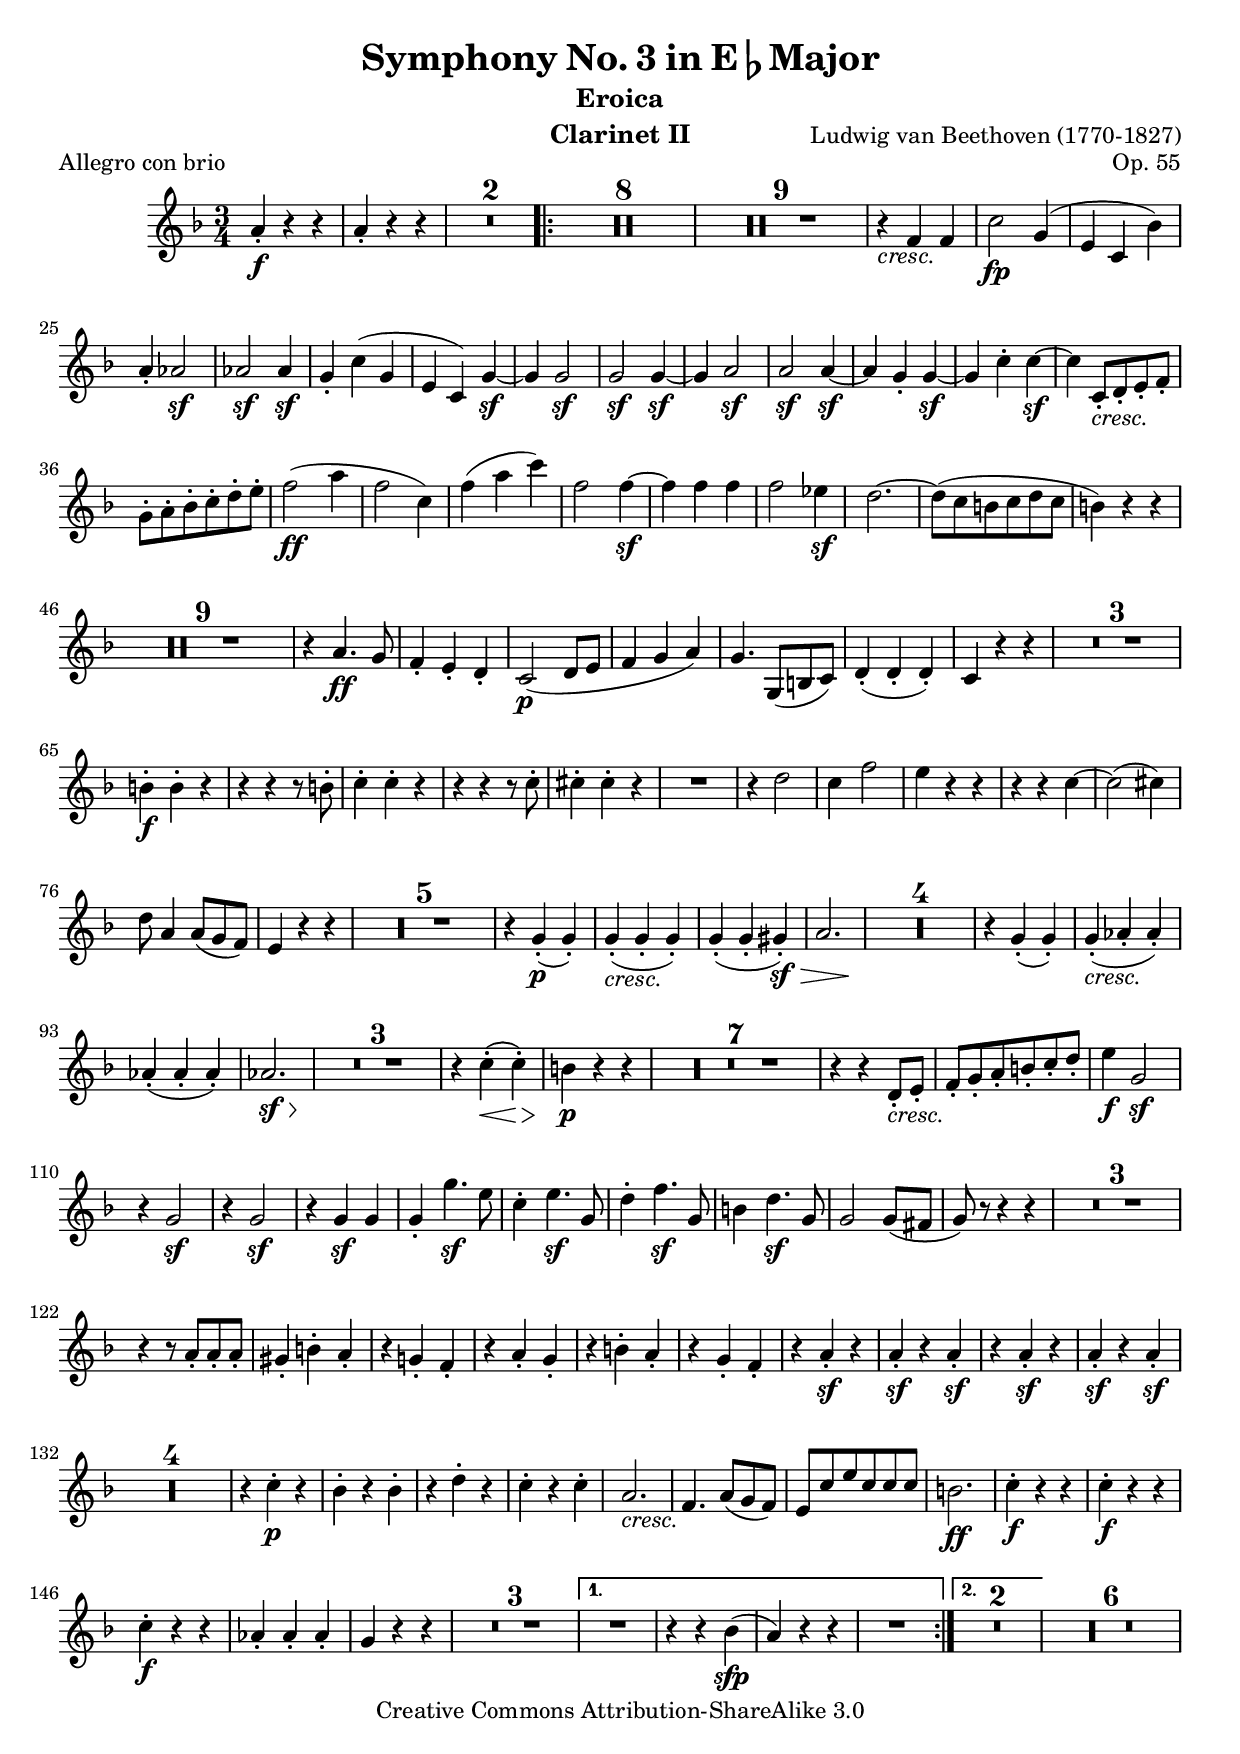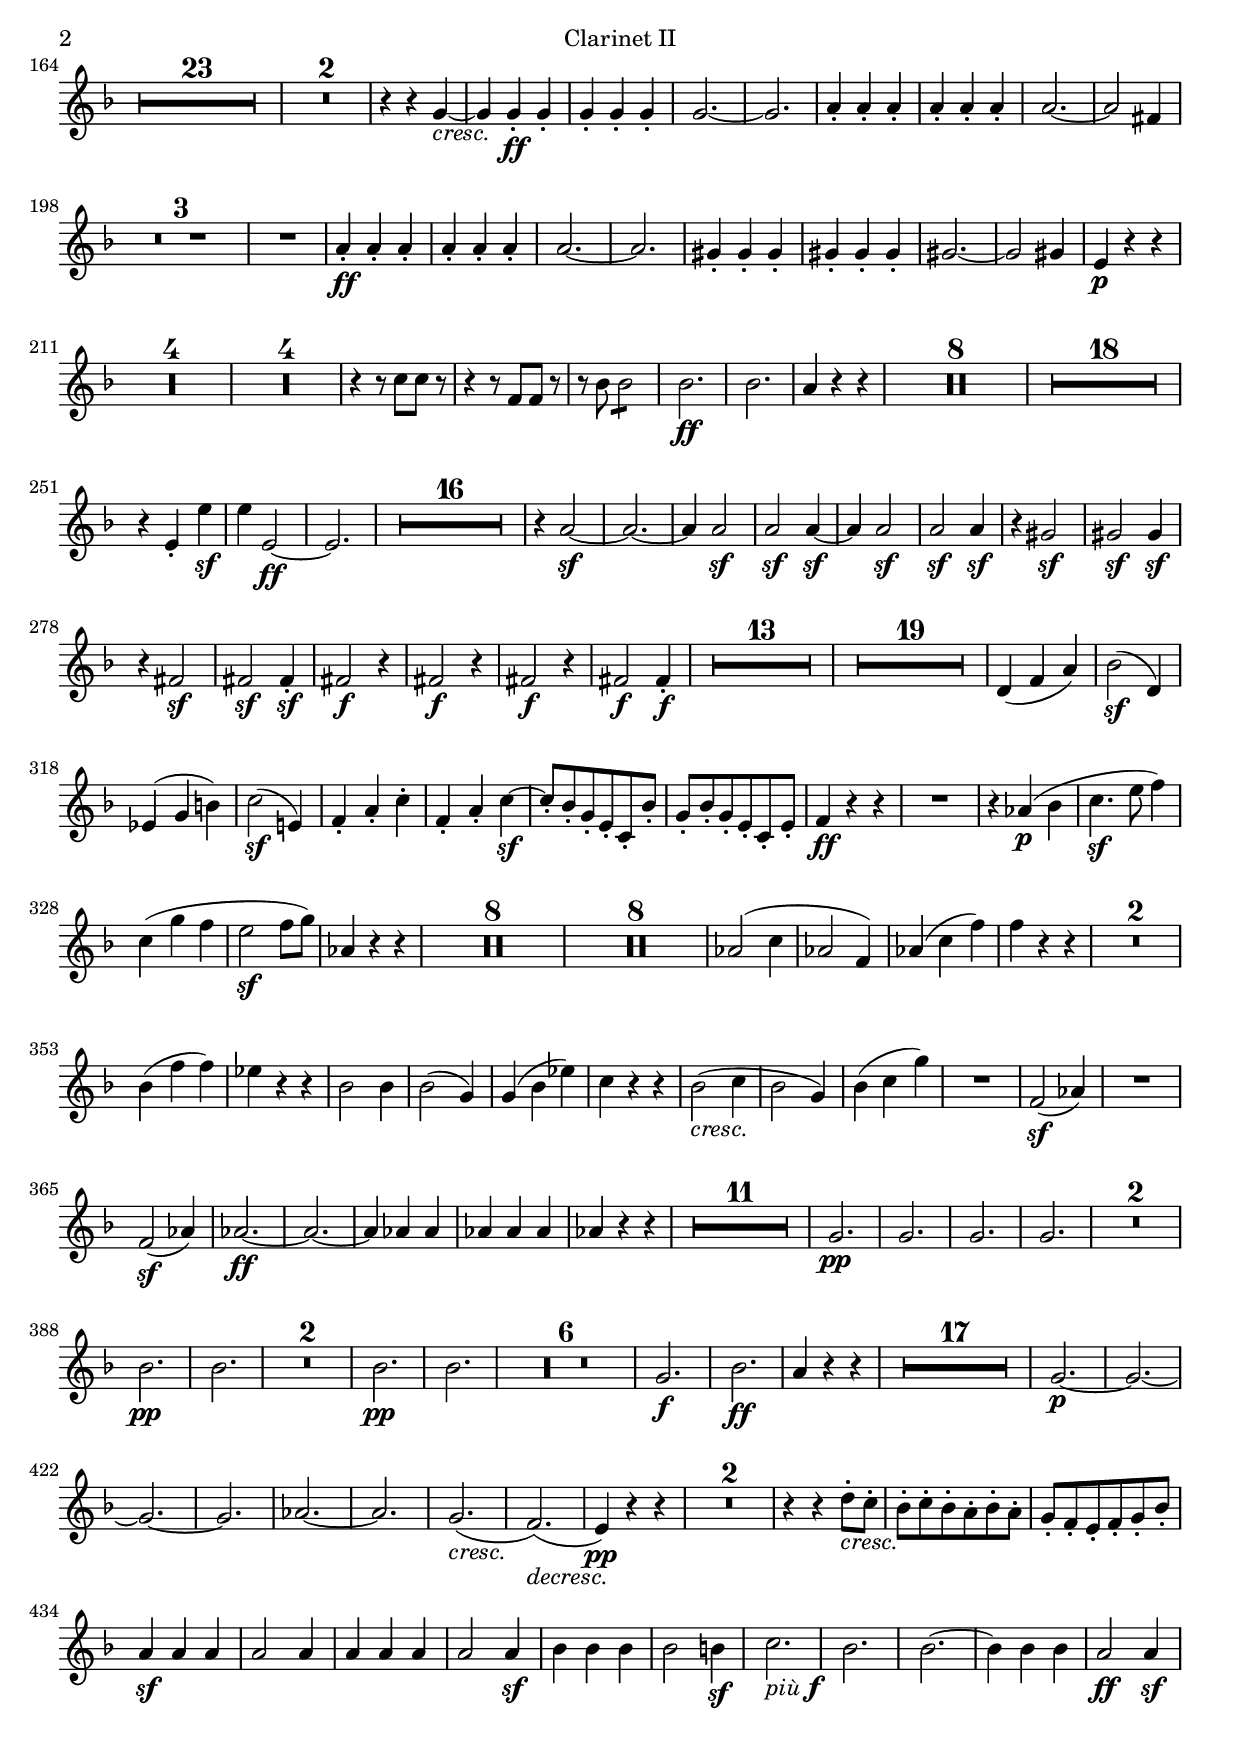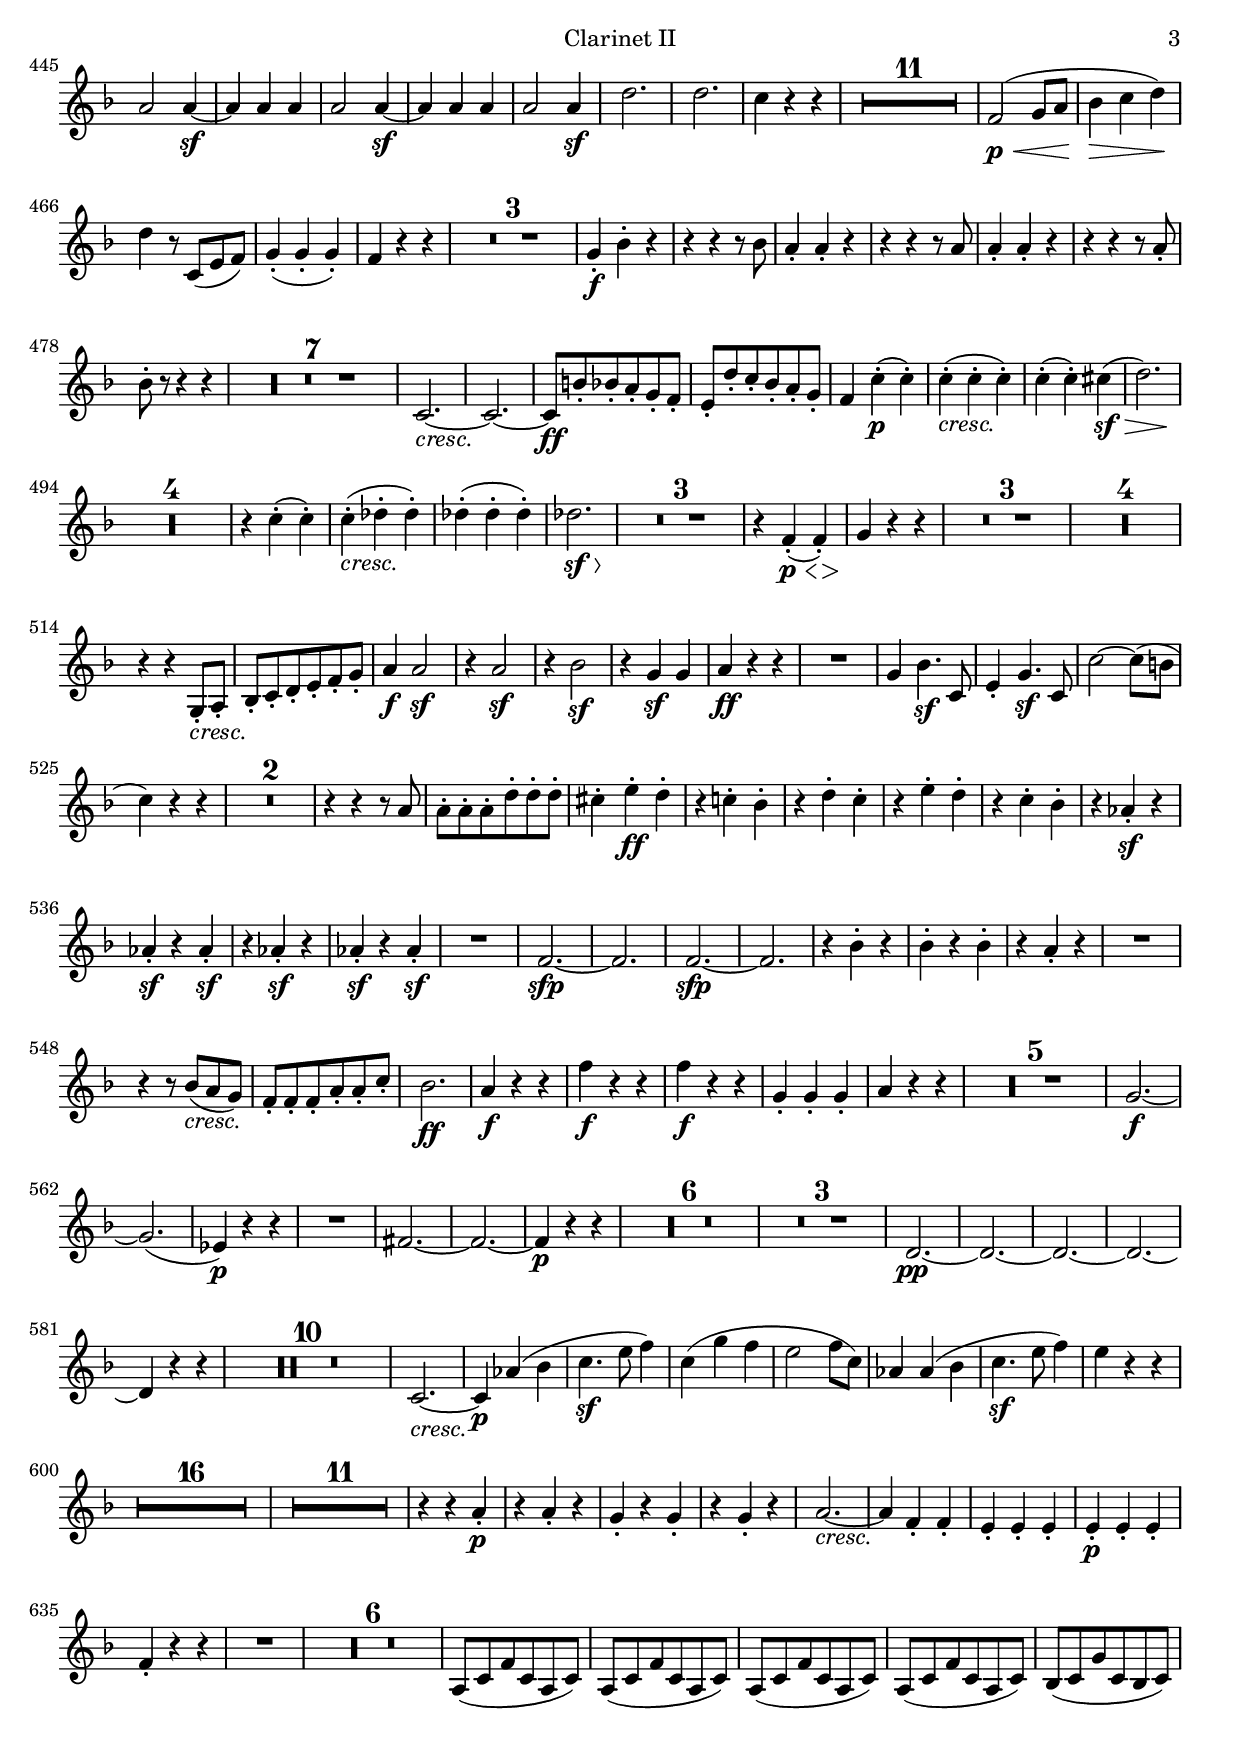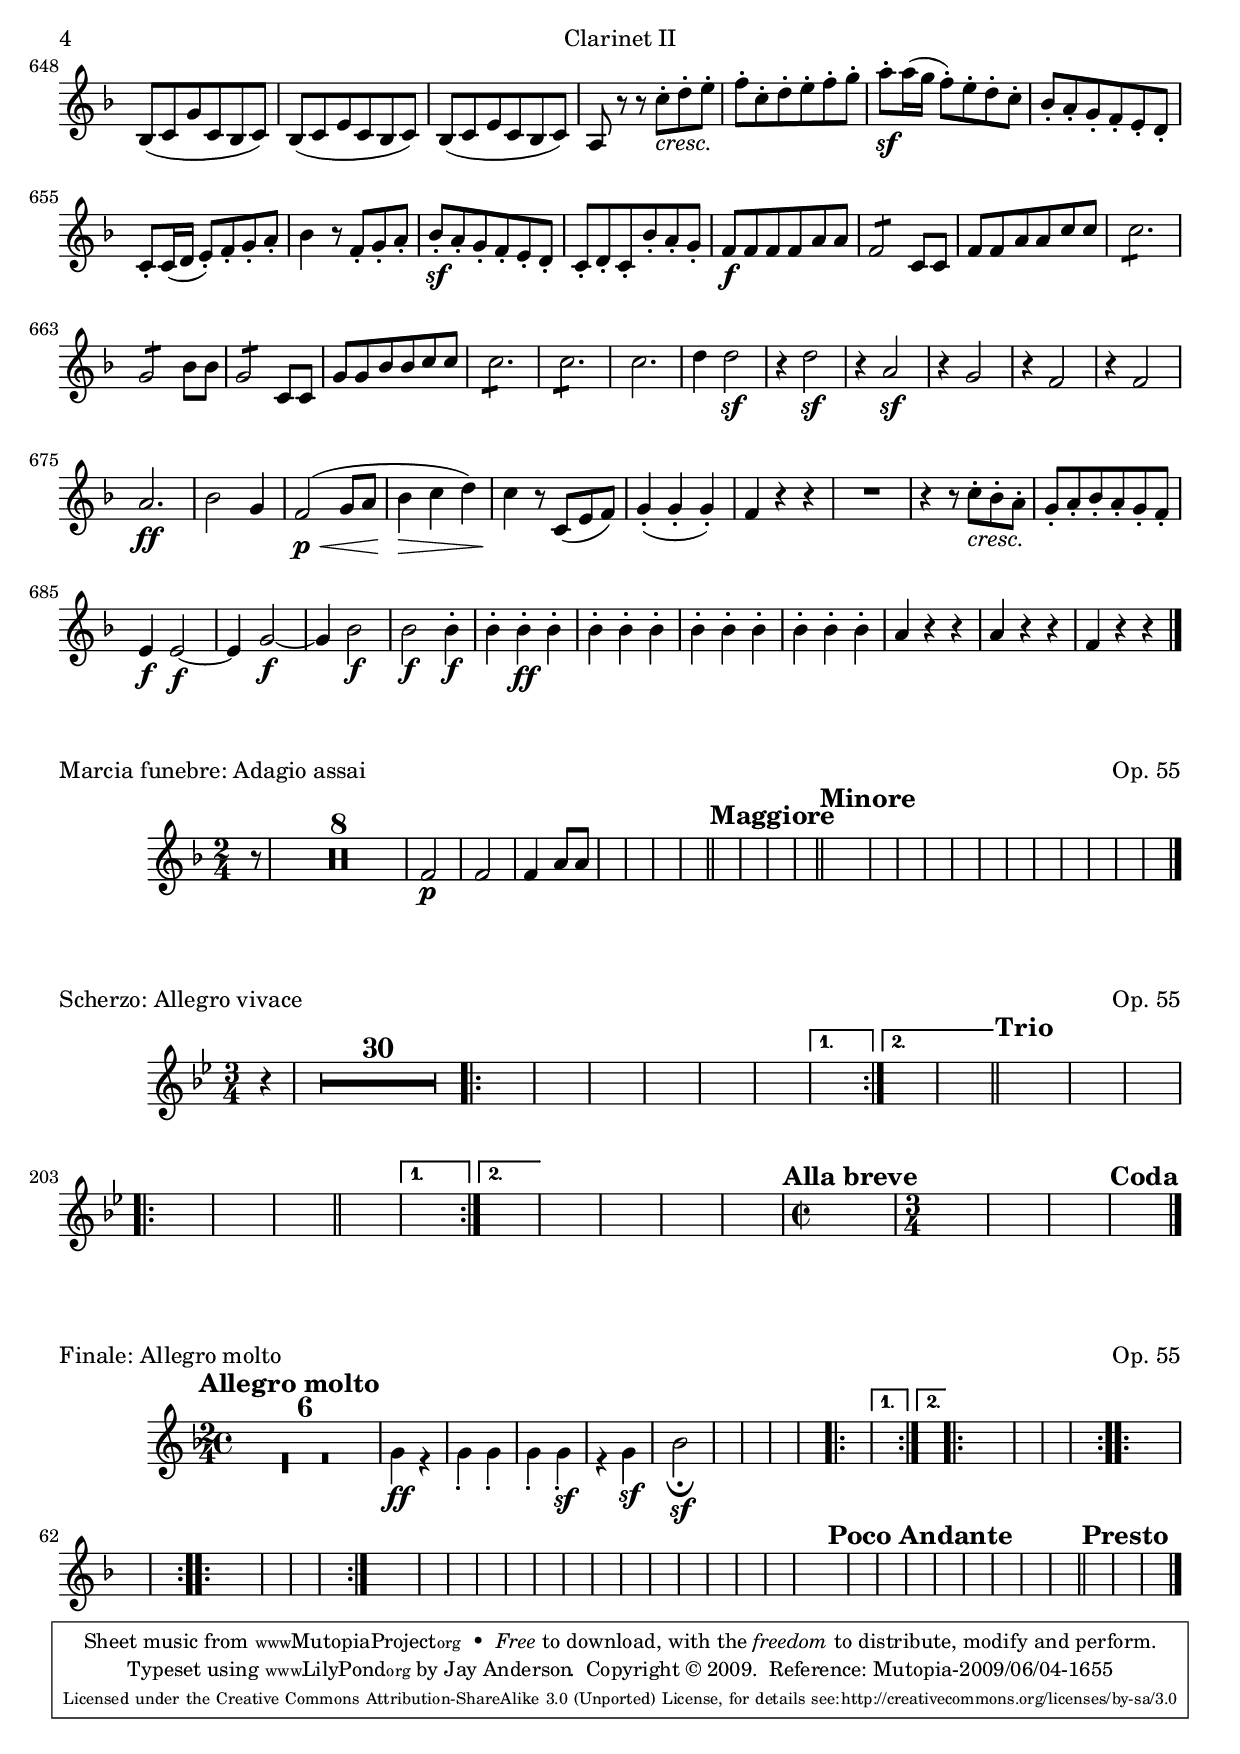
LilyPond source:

\version "2.11.49"

\include "defs.lyi" 
\include "defs.lyi"

clarinetTwoMvtI = \relative c''
{
  \time 3/4
  \transposition bes
  \key f \major
  a4-.\f r r |
  a4-. r r |
  R2.*2 |
  \repeat volta 2
  {
    R2.*17 | %page 2
    r4_\mCresc f f |
    c'2\fp g4( |
    e c bes') |
    a4-. aes2\sf |
    aes2\sf aes4\sf |
    g-. c( g |
    e c) g'~\sf |
    g g2\sf |
    g\sf g4~\sf |
    g a2\sf |
    a\sf a4~\sf |
    a g-. g~\sf |
    g c-. c~\sf |
    c c,8-._\mCresc d-. e-. f-. |
    g-. a-. bes-. c-. d-. e-. |

    %page 3
    f2(\ff a4 |
    f2 c4) |
    f4( a c) |
    f,2 f4~\sf |
    f f f |
    f2 ees4\sf |
    d2.~ |
    d8( c b c d c |
    b4) r r |
    R2.*9
    r4 a4.\ff g8 |
    f4-. e-. d-. |
    c2(\p d8 e |
    f4 g a) |
    g4. g,8( b c) |
    d4-.( d-. d-.) |

    %page 4
    c4 r r |
    R2.*3 |
    b'4-.\f b-. r |
    r r r8 b-. |
    c4-. c-. r |
    r r r8 c-. |
    cis4-. cis-. r |
    R2. |
    r4 d2 |
    c4 f2 |
    e4 r r |
    r r c~ |
    c2( cis4) |

    %page 5
    d8 a4 a8( g f) |
    e4 r r |
    R2.*5 |
    r4 g-.(\p g-.) |
    g-.(_\mCresc g-. g-.) |
    g-.( g-. gis-.)\sf\> |
    << a2. {s4 s s\!} >> |
    R2.*4 |
    r4 g-.( g-.) |
    g-.(_\mCresc aes-. aes-.) |
    aes-.( aes-. aes-.) |
    << aes2. {s4\sf\> s s\!} >> |
    R2.*3 |

    %page 6
    r4 c-.(\< c-.)\> |
    b4\p r r |
    R2.*7 |
    r4 r d,8-._\mCresc e-. |
    f-. g-. a-. b-. c-. d-. |
    e4\f g,2\sf |
    r4 g2\sf |
    r4 g2\sf |
    r4 g\sf g |
    g-. g'4.\sf e8 |
    c4-. e4.\sf g,8 |
    d'4-. f4.\sf g,8 |
    b4 d4.\sf g,8 |
    g2 g8( fis |

    %page 7
    g8) r r4 r |
    R2.*3 |
    r4 r8 a-. a-. a-. |
    gis4-. b-. a-. |
    r g-. f-. |
    r a-. g-. |
    r b-. a-. |
    r g-. f-. |
    \repeat unfold 6 {r a-.\sf} |
    R2.*4 |
    r4 c-.\p r |
    bes-. r bes-. |
    r d-. r |

    %page 8
    c-. r c-. |
    a2._\mCresc |
    f4. a8( g f) |
    e c' e c c c |
    b2.\ff |
    c4-.\f r r |
    c-.\f r r |
    c-.\f r r |
    aes-. aes-. aes-. |
    g r r |
    R2.*3 |
  }
  \alternative
  {
    {
      R2. |
      r4 r bes(\sfp |
      a) r r |
      R2. |
    }
    {
      R2.*2 |
    }
  }
  R2.*31 | %page 9, page 10
  r4 r g~_\mCresc |
  g g-.\ff g-. |
  g-. g-. g-. |
  g2.~ | g |
  a4-. a-. a-. |
  a-. a-. a-. |
  a2.~ | a2 fis4 |
  R2.*4 | %page 11
  a4-.\ff a-. a-. |
  a-. a-. a-. |
  a2.~ | a |
  gis4-. gis-. gis-. |
  gis-. gis-. gis-. |
  gis2.~ | gis2 gis4 |
  e\p r r |
  R2.*8 | %page 12
  r4 r8 c' c r |
  r4 r8 f, f r |
  r8 bes bes2:8 |
  bes2.\ff | bes |
  a4 r r |
  R2.*26 | %page 13

  %page 14
  r4 e-. e'\sf |
  e e,2~\ff | e2. |
  R2.*16
  r4 a2~\sf | a2.~ | a4 a2\sf |
  a2\sf a4~\sf | a a2\sf | a2\sf a4\sf |

  %page 15
  r4 gis2\sf | gis\sf gis4\sf |
  r4 fis2\sf | fis\sf fis4-.\sf |
  \repeat unfold 3 {fis2\f r4 |}
  fis2\f fis4-.\f |
  R2.*32 | %page 16
  d4( f a) | bes2(\sf d,4) |

  %page 17
  ees4( g b) | c2(\sf e,4) |
  f-. a-. c-. |
  f,-. a-. c~\sf |
  c8-. bes-. g-. e-. c-. bes'-. |
  g-. bes-. g-. e-. c-. e-. |
  f4\ff r r |
  R2. |
  r4 aes(\p bes | c4.\sf e8 f4) |
  c( g' f | e2\sf f8 g) |
  aes,4 r r |
  R2.*16 | %page 18
  aes2( c4 | aes2 f4) |
  aes( c f) | f r r |
  R2.*2 |
  bes,4( f' f) | ees4 r r |
  bes2 bes4 | bes2( g4) |
  g( bes ees) | c r r |
  bes2(_\mCresc c4 | bes2 g4) |
  bes( c g') |
  R2. |
  f,2(\sf aes4) |

  %page 19
  R2. |
  f2(\sf aes4) |
  aes2.~\ff | aes~ |
  aes4 aes aes | aes aes aes | aes r r |
  R2.*11 |
  g2.\pp | g | g | g |
  R2.*2 |
  bes2.\pp | bes |
  R2.*2 |
  bes2.\pp | bes |

  %page 20
  R2.*6 |
  g2.\f | bes\ff | a4 r r |
  R2.*17 |
  g2.~\p | g~ | g~ | g
  aes2.~ |

  %page 21
  aes | g2.(_\mCresc | f)(_\mDecresc | e4)\pp r r |
  R2.*2 |
  r4 r d'8-._\mCresc c-. |
  bes-. c-. bes-. a-. bes-. a-. |
  g-. f-. e-. f-. g-. bes-. |
  a4\sf a a | a2 a4 |
  a a a | a2 a4\sf |
  bes bes bes | bes2 b4\sf |
  c2._\mPiuF | bes2. |
  bes2.~ | bes4 bes bes |
  a2\ff a4\sf |
  a2 a4~\sf | a a a |
  a2 a4~\sf |

  %page 22
  a a a |
  a2 a4\sf |
  d2. | d |
  c4 r r |
  R2.*11 |
  f,2(\p\< g8 a |
  bes4\> c d)\! |
  d r8 c,( e f) |
  g4-.( g-. g-.) |
  f r r |

  %page 23
  R2.*3 |
  g4-.\f bes-. r | r r r8 bes |
  a4-. a-. r | r r r8 a |
  a4-. a-. r | r r r8 a-. |
  bes-. r r4 r |
  R2.*7 |

  %page 24
  c,2.~_\mCresc | c~ |
  c8\ff b'-. bes-. a-. g-. f-. |
  e-. d'-. c-. bes-. a-. g-. |
  f4 c'-.(\p c-.) |
  c-.(_\mCresc c-. c-.) |
  c-.( c-.) cis(\sf\> |
  << d2.) {s4 s s\!} >> |
  R2.*4 |
  r4 c-.( c-.) |
  c-.(_\mCresc des-. des-.) |
  des-.( des-. des-.) |
  << des2. {s4\sf\> s s\!} >> |
  R2.*3 |
  r4 f,-.(\p\< f-.)\> | g\! r r |
  R2.*7 | %page 25
  r4 r g,8-._\mCresc a-. |
  bes-. c-. d-. e-. f-. g-. |
  a4\f a2\sf |
  r4 a2\sf |
  r4 bes2\sf |
  r4 g\sf g |
  a\ff r r |
  R2. |
  g4 bes4.\sf c,8 |
  e4-. g4.\sf c,8 |
  c'2~ c8( b |
  c4) r r |
  R2.*2 |
  r4 r r8 a8 |

  %page 26
  a-. a-. a-. d-. d-. d-. |
  cis4-. e-.\ff d-. |
  r c-. bes-. |
  r d-. c-. |
  r e-. d-. |
  r c-. bes-. |
  \repeat unfold 6 {r aes-.\sf} |
  R2. |
  f2.~\sfp | f |
  f~\sfp | f |
  r4 bes-. r |
  bes-. r bes-. |
  r a-. r |
  R2. |
  r4 r8 bes(_\mCresc a g) |

  %page 27
  f-. f-. f-. a-. a-. c-. |
  bes2.\ff |
  a4\f r r |
  \repeat unfold 2 {f'4\f r r |}
  g,-. g-. g-. | a r r |
  R2.*5 |
  g2.~\f | g( | ees4)\p r r |
  R2. |
  fis2.~ | fis~ | fis4\p r r |
  R2.*9 | %page 28
  d2.~\pp | \repeat unfold 3 {d~ |} | d4 r r |
  R2.*10 |
  c2.~_\mCresc | c4\p aes'( bes |
  
  %page 29
  c4.\sf e8 f4) |
  c( g' f | e2 f8 c) |
  aes4 aes( bes | c4.\sf e8 f4) |
  e4 r r |
  R2.*27 | %page 30
  r4 r a,-.\p |
  r a-. r |
  g-. r g-. |
  r g-. r |
  a2.~_\mCresc |
  a4 f-. f-. |
  e-. e-. e-. |
  e-.\p e-. e-. |
  f-. r r |
  R2.*7 | %page 31
  \repeat unfold 4 {a,8( c f c a c)|}
  \repeat unfold 2 {bes( c g' c, bes c)|}
  \repeat unfold 2 {bes( c e c bes c)|}
  a8 r r c'-._\mCresc d-. e-. |
  f-. c-. d-. e-. f-. g-. |
  a-.\sf a16( g f8-.) e-. d-. c-. |
  bes-. a-. g-. f-. e-. d-. |

  %page 32
  c-. c16( d e8-.) f-. g-. a-. |
  bes4 r8 f-. g-. a-. |
  bes-.\sf a-. g-. f-. e-. d-. |
  c-. d-. c-. bes'-. a-. g-. |
  f\f f f f a a |
  f2:8 c8 c |
  f f a a c c |
  c2.:8 |
  g2:8 bes8 bes |
  g2:8 c,8 c |
  g' g bes bes c c |
  c2.:8 |
  c2.:8 |
  c2. |
  d4 d2\sf |
  r4 d2\sf |
  r4 a2\sf |
  r4 g2 |
  r4 f2 |

  %page 33
  r4 f2 |
  a2.\ff | bes2 g4 |
  f2(\p\< g8 a | bes4\> c d) |
  c4\! r8 c,( e f) |
  g4-.( g-. g-.) |
  f r r |
  R2. |
  r4 r8 c'-._\mCresc bes-. a-. |
  g-. a-. bes-. a-. g-. f-. |
  e4\f e2~\f |
  e4 g2~\f |
  g4 bes2\f |
  bes\f bes4-.\f |
  bes-. bes-.\ff \repeat unfold 10 {bes-.} |
  a4 r r |
  a r r |
  f r r | \bar "|."
}

 
\include "defs.lyi"

clarinetTwoMvtII = \relative c'
{
  \key f \major
  \transposition bes
  \partial 8 r8 |
  R2*8 |
  f2\p | f |
  f4 a8 a |

  %page 2
}

 
\version "2.12.2"

\include "defs.lyi"

clarinetTwoMvtIII = \relative c'
{
  \transposition ees
  \key bes \major
  r4
  R2.*30 |
}

 
\version "2.12.2"

\include "defs.lyi"

clarinetTwoMvtIV = \relative c''
{
  \transposition bes
  \key d \minor
  \grace {s16 s}
  \tag #'score \voiceTwo
  R2*6 |
  g4\ff r |
  g-. g-. |
  g-. g-.\sf |
  r g\sf |
  bes2\sf\fermata |
}

 

instrument = "Clarinet II"

notesMvtI = \clarinetTwoMvtI
notesMvtII = \clarinetTwoMvtII
notesMvtIII = \clarinetTwoMvtIII
notesMvtIV = \clarinetTwoMvtIV

\include "Part.lyi"

